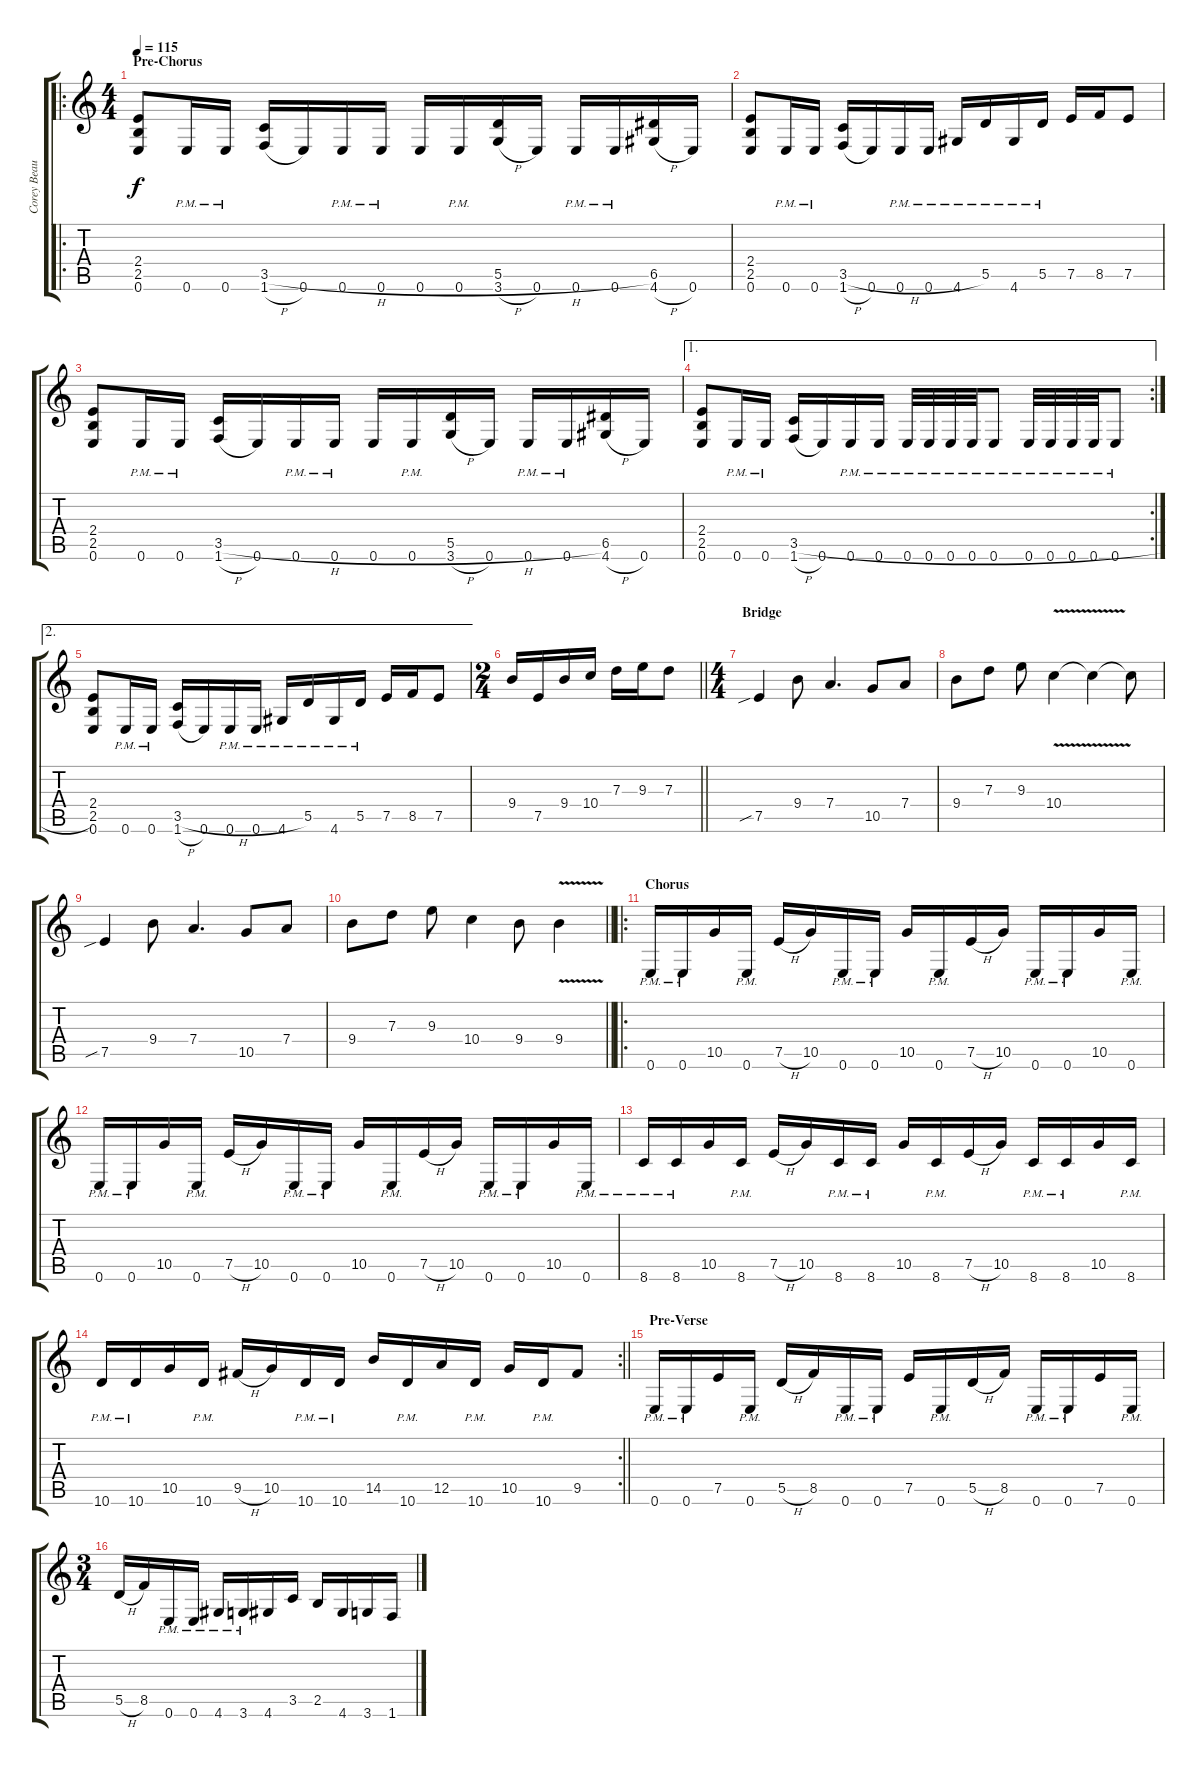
\track ("Corey Beaulieu" "Corey Beau") {instrument distortionguitar}
\staff {score tabs}
\tuning (E4 B3 G3 D3 A2 E2) {hide}
\ro
\ts (4 4)
\section ("" "Pre-Chorus")
\tempo 115
\clef g2
\ks c
(2.4 2.5 0.6).8{dy f} 0.6{pm}.16 0.6{pm}.16 (3.5{h} 1.6{h}).16 0.6.16 0.6{pm}.16 0.6{pm}.16 0.6.16 0.6{pm}.16 (5.5{h} 3.6{h}).16 0.6.16 0.6{pm}.16 0.6{pm}.16 (6.5 4.6{h}).16 0.6.16 |
(2.4 2.5 0.6).8 0.6{pm}.16 0.6{pm}.16 (3.5{h} 1.6{h}).16 0.6.16 0.6{pm}.16 0.6{pm}.16 4.6{pm}.16 5.5{pm}.16 4.6{pm}.16 5.5{pm}.16 7.5.16 8.5.16 7.5.8 |
(2.4 2.5 0.6).8 0.6{pm}.16 0.6{pm}.16 (3.5{h} 1.6{h}).16 0.6.16 0.6{pm}.16 0.6{pm}.16 0.6.16 0.6{pm}.16 (5.5{h} 3.6{h}).16 0.6.16 0.6{pm}.16 0.6{pm}.16 (6.5 4.6{h}).16 0.6.16 |
\ae 1
\rc 2
(2.4 2.5 0.6).8 0.6{pm}.16 0.6{pm}.16 (3.5{h} 1.6{h}).16 0.6.16 0.6{pm}.16 0.6{pm}.16 0.6{pm}.32 0.6{pm}.32 0.6{pm}.32 0.6{pm}.32 0.6{pm}.8 0.6{pm}.32 0.6{pm}.32 0.6{pm}.32 0.6{pm}.32 0.6{pm}.8 |
\ae 2
(2.4 2.5 0.6).8 0.6{pm}.16 0.6{pm}.16 (3.5{h} 1.6{h}).16 0.6.16 0.6{pm}.16 0.6{pm}.16 4.6{pm}.16 5.5{pm}.16 4.6{pm}.16 5.5{pm}.16 7.5.16 8.5.16 7.5.8 |
\ts (2 4)
\barLineRight lightlight
9.4.16 7.5.16 9.4.16 10.4.16 7.3.16 9.3.16 7.3.8 |
\ts (4 4)
\section ("" "Bridge")
7.5{sib}.4 9.4.8 7.4.4{d} 10.5.8 7.4.8 |
9.4.8 7.3.8 9.3.8 10.4{v}.4 10.4{t}.4 10.4{t}.8 |
7.5{sib}.4 9.4.8 7.4.4{d} 10.5.8 7.4.8 |
\barLineRight lightlight
9.4.8 7.3.8 9.3.8 10.4.4 9.4.8 9.4{v}.4 |
\ro
\section ("" "Chorus")
0.6{pm}.16 0.6{pm}.16 10.5.16 0.6{pm}.16 7.5{h}.16 10.5.16 0.6{pm}.16 0.6{pm}.16 10.5.16 0.6{pm}.16 7.5{h}.16 10.5.16 0.6{pm}.16 0.6{pm}.16 10.5.16 0.6{pm}.16 |
0.6{pm}.16 0.6{pm}.16 10.5.16 0.6{pm}.16 7.5{h}.16 10.5.16 0.6{pm}.16 0.6{pm}.16 10.5.16 0.6{pm}.16 7.5{h}.16 10.5.16 0.6{pm}.16 0.6{pm}.16 10.5.16 0.6{pm}.16 |
8.6{pm}.16 8.6{pm}.16 10.5.16 8.6{pm}.16 7.5{h}.16 10.5.16 8.6{pm}.16 8.6{pm}.16 10.5.16 8.6{pm}.16 7.5{h}.16 10.5.16 8.6{pm}.16 8.6{pm}.16 10.5.16 8.6{pm}.16 |
\rc 2
\barLineRight lightlight
10.6{pm}.16 10.6{pm}.16 10.5.16 10.6{pm}.16 9.5{h}.16 10.5.16 10.6{pm}.16 10.6{pm}.16 14.5.16 10.6{pm}.16 12.5.16 10.6{pm}.16 10.5.16 10.6{pm}.16 9.5.8 |
\section ("" "Pre-Verse")
0.6{pm}.16 0.6{pm}.16 7.5.16 0.6{pm}.16 5.5{h}.16 8.5.16 0.6{pm}.16 0.6{pm}.16 7.5.16 0.6{pm}.16 5.5{h}.16 8.5.16 0.6{pm}.16 0.6{pm}.16 7.5.16 0.6{pm}.16 |
\ts (3 4)
5.5{h}.16 8.5.16 0.6{pm}.16 0.6{pm}.16 4.6{pm}.16 3.6{pm}.16 4.6.16 3.5.16 2.5.16 4.6.16 3.6.16 1.6.16
